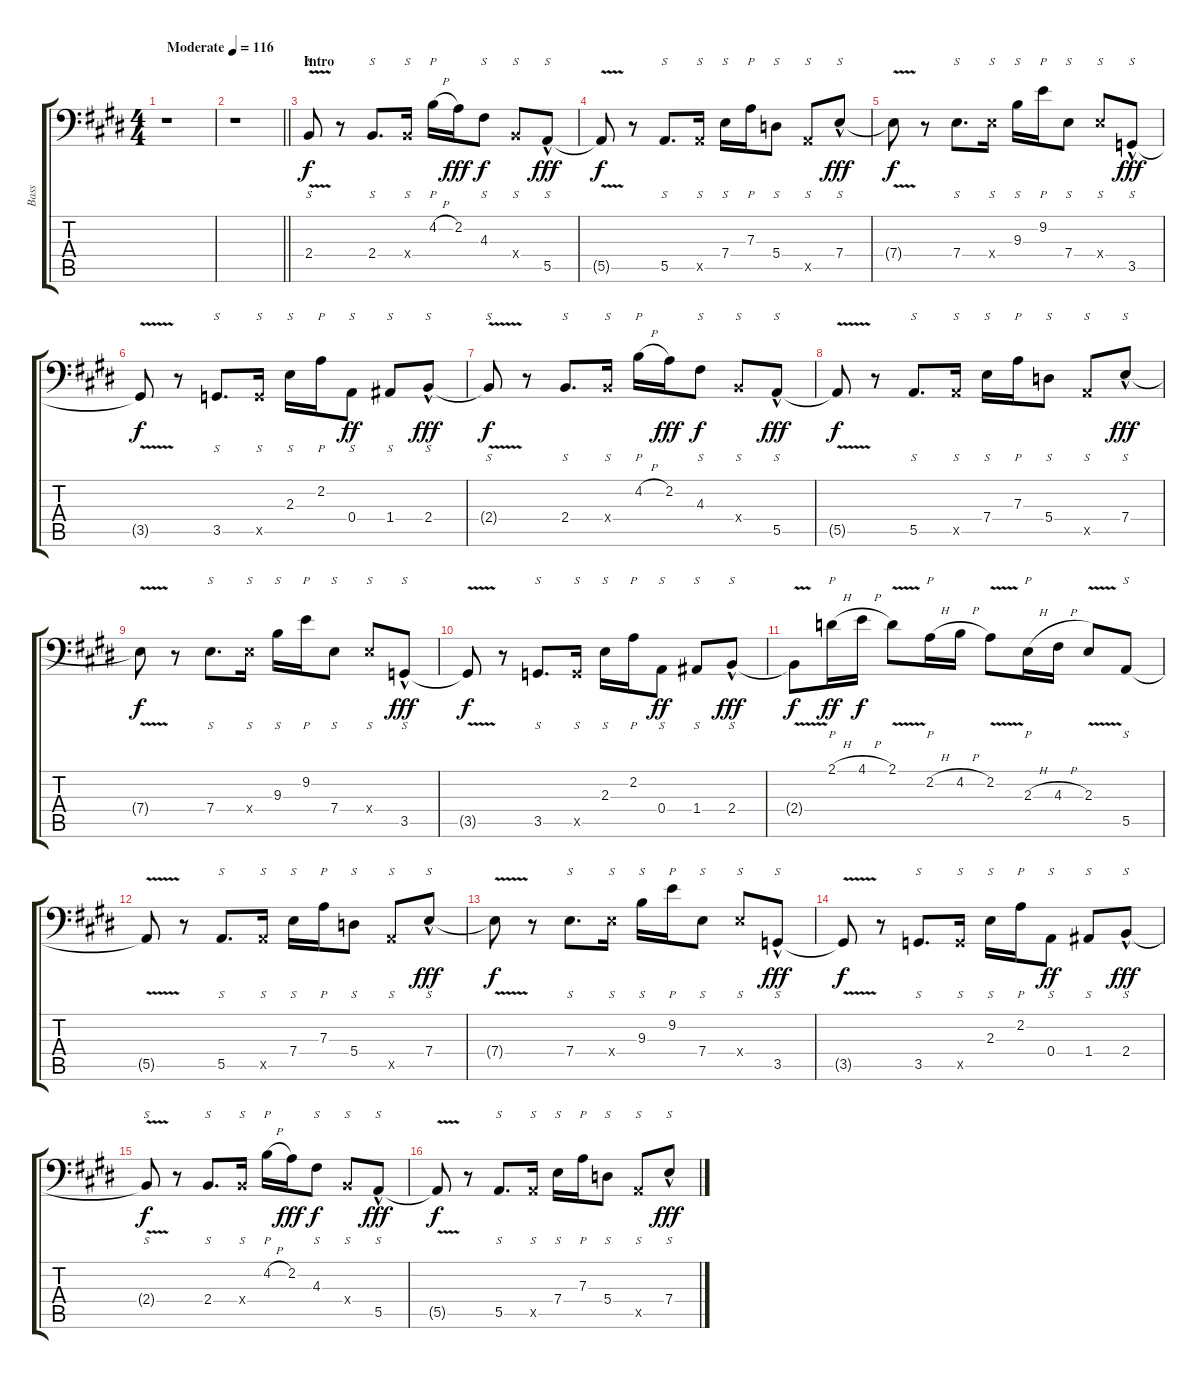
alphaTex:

\track ("Bass" "Bass") {instrument slapbass2}
\staff {score tabs}
\tuning (C3 G2 D2 A1 E1 B0) {hide}
\ts (4 4)
\tempo (116 "Moderate")
\clef f4
\ks e
r.1{dy f instrument slapbass2} |
\barLineRight lightlight
r.1 |
\section ("" "Intro")
2.4{v}.8{s} r.8 2.4.8{s d} 2.4{x}.16{s} 4.2{h}.16{p} 2.2.16{dy fff} 4.3.8{s dy f} 2.4{x}.8{s} 5.5{hac}.8{s dy fff} |
5.5{v t}.8{dy f} r.8 5.5.8{s d} 5.5{x}.16{s} 7.4.16{s} 7.3.16{p} 5.4.8{s} 5.5{x}.8{s} 7.4{hac}.8{s dy fff} |
7.4{v t}.8{dy f} r.8 7.4.8{s d} 7.4{x}.16{s} 9.3.16{s} 9.2.16{p} 7.4.8{s} 7.4{x}.8{s} 3.5{hac}.8{s dy fff} |
3.5{v t}.8{dy f} r.8 3.5.8{s d} 3.5{x}.16{s} 2.3.16{s} 2.2.16{p} 0.4.8{s dy ff} 1.4.8{s} 2.4{hac}.8{s dy fff} |
2.4{v t}.8{s dy f} r.8 2.4.8{s d} 2.4{x}.16{s} 4.2{h}.16{p} 2.2.16{dy fff} 4.3.8{s dy f} 2.4{x}.8{s} 5.5{hac}.8{s dy fff} |
5.5{v t}.8{dy f} r.8 5.5.8{s d} 5.5{x}.16{s} 7.4.16{s} 7.3.16{p} 5.4.8{s} 5.5{x}.8{s} 7.4{hac}.8{s dy fff} |
7.4{v t}.8{dy f} r.8 7.4.8{s d} 7.4{x}.16{s} 9.3.16{s} 9.2.16{p} 7.4.8{s} 7.4{x}.8{s} 3.5{hac}.8{s dy fff} |
3.5{v t}.8{dy f} r.8 3.5.8{s d} 3.5{x}.16{s} 2.3.16{s} 2.2.16{p} 0.4.8{s dy ff} 1.4.8{s} 2.4{hac}.8{s dy fff} |
2.4{v t}.8{dy f} 2.1{h}.16{p dy ff} 4.1{h}.16{dy f} 2.1{v}.8 2.2{h}.16{p} 4.2{h}.16 2.2{v}.8 2.3{h}.16{p} 4.3{h}.16 2.3{v}.8 5.5.8{s} |
5.5{v t}.8 r.8 5.5.8{s d} 5.5{x}.16{s} 7.4.16{s} 7.3.16{p} 5.4.8{s} 5.5{x}.8{s} 7.4{hac}.8{s dy fff} |
7.4{v t}.8{dy f} r.8 7.4.8{s d} 7.4{x}.16{s} 9.3.16{s} 9.2.16{p} 7.4.8{s} 7.4{x}.8{s} 3.5{hac}.8{s dy fff} |
3.5{v t}.8{dy f} r.8 3.5.8{s d} 3.5{x}.16{s} 2.3.16{s} 2.2.16{p} 0.4.8{s dy ff} 1.4.8{s} 2.4{hac}.8{s dy fff} |
2.4{v t}.8{s dy f} r.8 2.4.8{s d} 2.4{x}.16{s} 4.2{h}.16{p} 2.2.16{dy fff} 4.3.8{s dy f} 2.4{x}.8{s} 5.5{hac}.8{s dy fff} |
5.5{v t}.8{dy f} r.8 5.5.8{s d} 5.5{x}.16{s} 7.4.16{s} 7.3.16{p} 5.4.8{s} 5.5{x}.8{s} 7.4{hac}.8{s dy fff}
